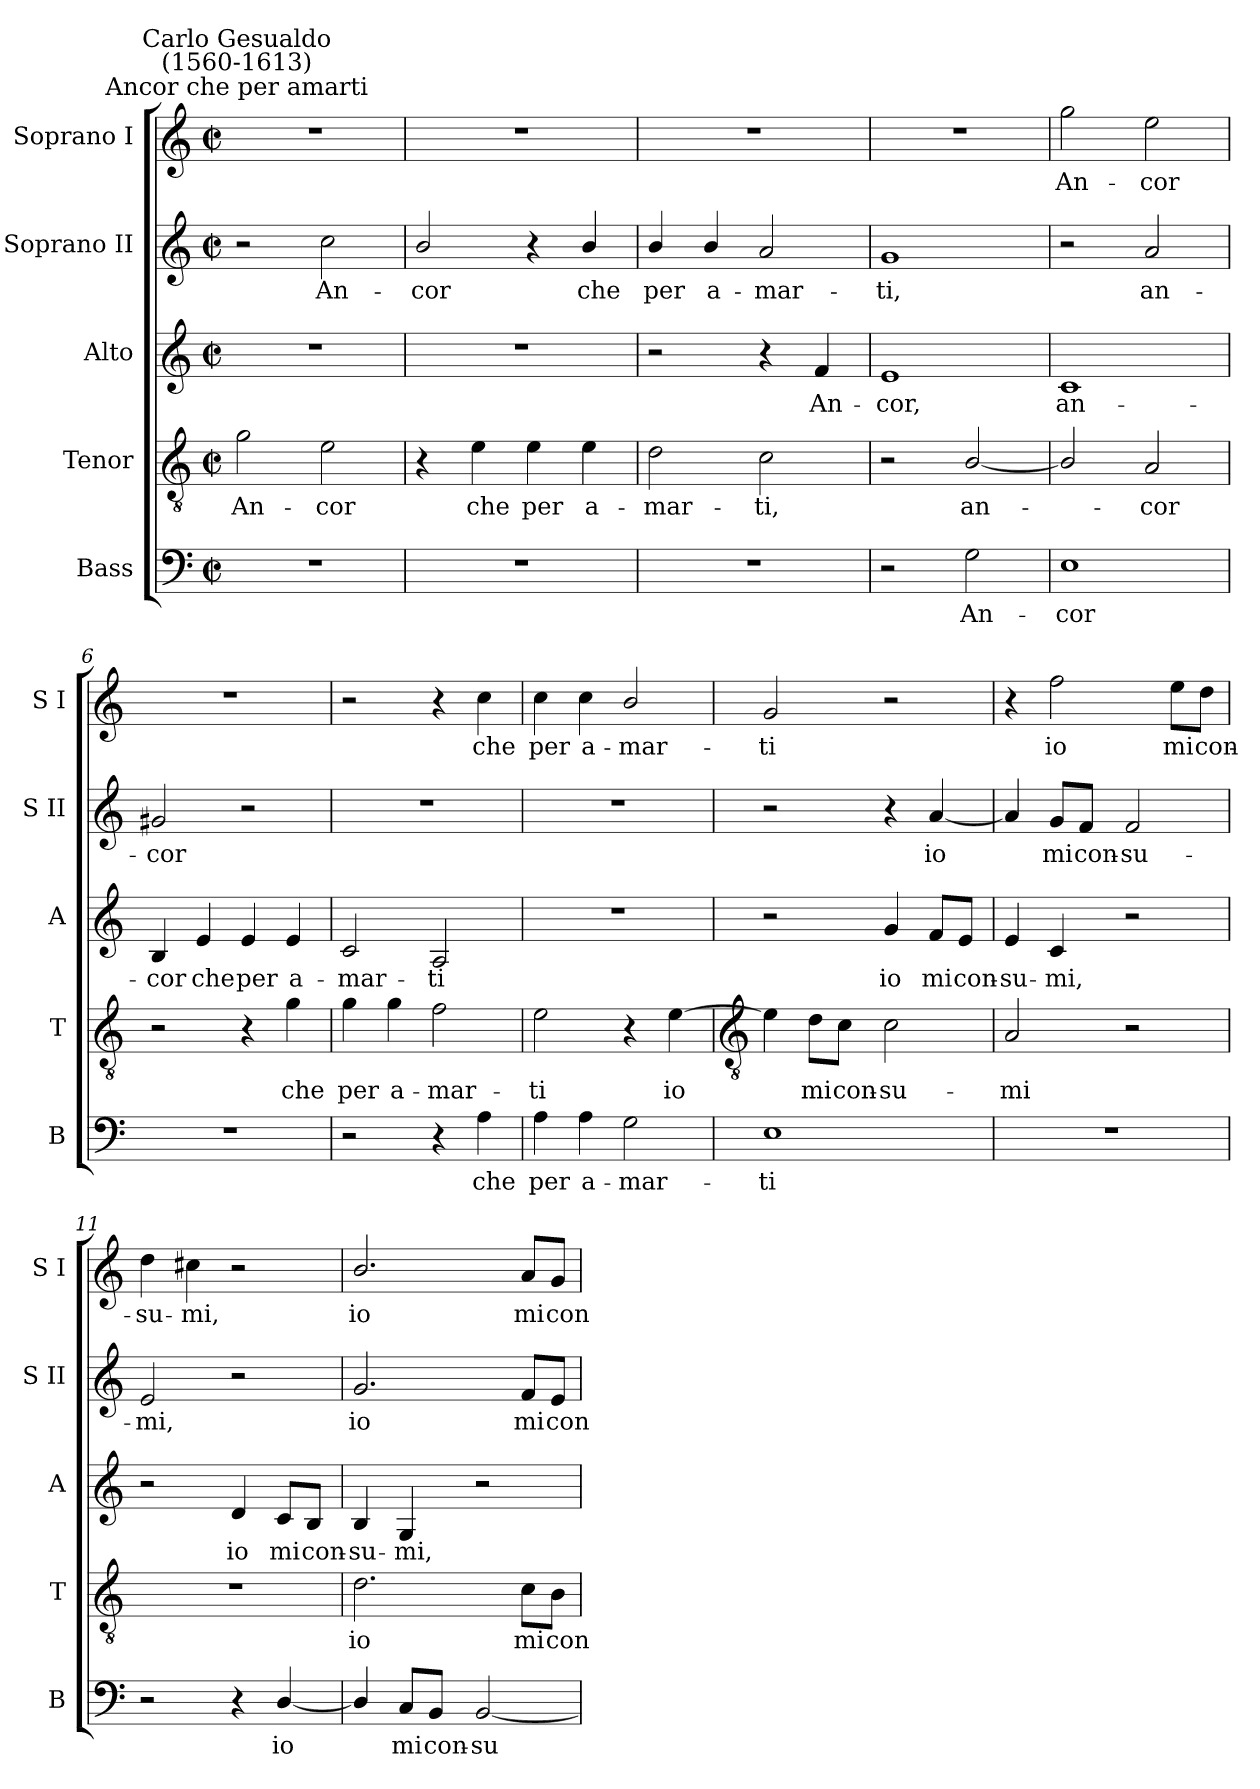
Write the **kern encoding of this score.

**kern	**text	**kern	**text	**kern	**text	**kern	**text	**kern	**text
*part5	*part5	*part4	*part4	*part3	*part3	*part2	*part2	*part1	*part1
*staff5	*staff5	*staff4	*staff4	*staff3	*staff3	*staff2	*staff2	*staff1	*staff1
*I"Bass	*	*I"Tenor	*	*I"Alto	*	*I"Soprano II	*	*I"Soprano I	*
*I'B	*	*I'T	*	*I'A	*	*I'S II	*	*I'S I	*
*clefF4	*	*clefGv2	*	*clefG2	*	*clefG2	*	*clefG2	*
*k[]	*	*k[]	*	*k[]	*	*k[]	*	*k[]	*
*C:	*	*C:	*	*C:	*	*C:	*	*C:	*
*M2/2	*	*M2/2	*	*M2/2	*	*M2/2	*	*M2/2	*
*met(c|)	*	*met(c|)	*	*met(c|)	*	*met(c|)	*	*met(c|)	*
=1	=1	=1	=1	=1	=1	=1	=1	=1	=1
!	!	!	!	!	!	!	!	!LO:TX:a:cj:t=Ancor che per amarti	!
!	!	!	!	!	!	!	!	!LO:TX:a:cj:t=Carlo Gesualdo\n(1560-1613)	!
!	!	!	!LO:LY:b	!	!	!	!	!	!
1r	.	2g	An-	1r	.	2r	.	1r	.
!	!	!	!LO:LY:b	!	!	!	!LO:LY:b	!	!
.	.	2e	-cor	.	.	2cc	An-	.	.
=2	=2	=2	=2	=2	=2	=2	=2	=2	=2
!	!	!	!	!	!	!	!LO:LY:b	!	!
1r	.	4r	.	1r	.	2b/	-cor	1r	.
!	!	!	!LO:LY:b	!	!	!	!	!	!
.	.	4e	che	.	.	.	.	.	.
!	!	!	!LO:LY:b	!	!	!	!	!	!
.	.	4e	per	.	.	4r	.	.	.
!	!	!	!LO:LY:b	!	!	!	!LO:LY:b	!	!
.	.	4e	a-	.	.	4b/	che	.	.
=3	=3	=3	=3	=3	=3	=3	=3	=3	=3
!	!	!	!LO:LY:b	!	!	!	!LO:LY:b	!	!
1r	.	2d	-mar-	2r	.	4b/	per	1r	.
!	!	!	!	!	!	!	!LO:LY:b	!	!
.	.	.	.	.	.	4b/	a-	.	.
!	!	!	!LO:LY:b	!	!	!	!LO:LY:b	!	!
.	.	2c	-ti,	4r	.	2a	-mar-	.	.
!	!	!	!	!	!LO:LY:b	!	!	!	!
.	.	.	.	4f	An-	.	.	.	.
=4	=4	=4	=4	=4	=4	=4	=4	=4	=4
!	!	!	!	!	!LO:LY:b	!	!LO:LY:b	!	!
2r	.	2r	.	1e	-cor,	1g	-ti,	1r	.
!	!LO:LY:b	!	!LO:LY:b	!	!	!	!	!	!
2G	An-	[2B/	an-	.	.	.	.	.	.
=5	=5	=5	=5	=5	=5	=5	=5	=5	=5
!	!LO:LY:b	!	!	!	!LO:LY:b	!	!	!	!LO:LY:b
1E	-cor	2B/]	.	1c	an-	2r	.	2gg	An-
!	!	!	!LO:LY:b	!	!	!	!LO:LY:b	!	!LO:LY:b
.	.	2A	cor	.	.	2a	an-	2ee	-cor
=6	=6	=6	=6	=6	=6	=6	=6	=6	=6
!	!	!	!	!	!LO:LY:b	!	!LO:LY:b	!	!
1r	.	2r	.	4B	-cor	2g#X	-cor	1r	.
!	!	!	!	!	!LO:LY:b	!	!	!	!
.	.	.	.	4e	che	.	.	.	.
!	!	!	!	!	!LO:LY:b	!	!	!	!
.	.	4r	.	4e	per	2r	.	.	.
!	!	!	!LO:LY:b	!	!LO:LY:b	!	!	!	!
.	.	4g	che	4e	a-	.	.	.	.
=7	=7	=7	=7	=7	=7	=7	=7	=7	=7
!	!	!	!LO:LY:b	!	!LO:LY:b	!	!	!	!
2r	.	4g	per	2c	-mar-	1r	.	2r	.
!	!	!	!LO:LY:b	!	!	!	!	!	!
.	.	4g	a-	.	.	.	.	.	.
!	!	!	!LO:LY:b	!	!LO:LY:b	!	!	!	!
4r	.	2f	-mar-	2A	-ti	.	.	4r	.
!	!LO:LY:b	!	!	!	!	!	!	!	!LO:LY:b
4A	che	.	.	.	.	.	.	4cc	che
=8	=8	=8	=8	=8	=8	=8	=8	=8	=8
!	!LO:LY:b	!	!LO:LY:b	!	!	!	!	!	!LO:LY:b
4A	per	2e	-ti	1r	.	1r	.	4cc	per
!	!LO:LY:b	!	!	!	!	!	!	!	!LO:LY:b
4A	a-	.	.	.	.	.	.	4cc	a-
!	!LO:LY:b	!	!	!	!	!	!	!	!LO:LY:b
2G	-mar-	4r	.	.	.	.	.	2b/	-mar-
!	!	!	!LO:LY:b	!	!	!	!	!	!
.	.	[4e	io	.	.	.	.	.	.
!!LO:LB:g=z
=9	=9	=9	=9	=9	=9	=9	=9	=9	=9
*	*	*clefGv2	*	*	*	*	*	*	*
!	!LO:LY:b	!	!	!	!	!	!	!	!LO:LY:b
1E	-ti	4e]	.	2r	.	2r	.	2g	-ti
!	!	!	!LO:LY:b	!	!	!	!	!	!
.	.	8d\L	mi	.	.	.	.	.	.
!	!	!	!LO:LY:b	!	!	!	!	!	!
.	.	8c\J	con-	.	.	.	.	.	.
!	!	!	!LO:LY:b	!	!LO:LY:b	!	!	!	!
.	.	2c	-su-	4g	io	4r	.	2r	.
!	!	!	!	!	!LO:LY:b	!	!LO:LY:b	!	!
.	.	.	.	8f/L	mi	[4a	io	.	.
!	!	!	!	!	!LO:LY:b	!	!	!	!
.	.	.	.	8e/J	con-	.	.	.	.
=10	=10	=10	=10	=10	=10	=10	=10	=10	=10
!	!	!	!LO:LY:b	!	!LO:LY:b	!	!	!	!
1r	.	2A	-mi	4e	-su-	4a]	.	4r	.
!	!	!	!	!	!LO:LY:b	!	!LO:LY:b	!	!LO:LY:b
.	.	.	.	4c	-mi,	8g/L	mi	2ff	io
!	!	!	!	!	!	!	!LO:LY:b	!	!
.	.	.	.	.	.	8f/J	con-	.	.
!	!	!	!	!	!	!	!LO:LY:b	!	!
.	.	2r	.	2r	.	2f	-su-	.	.
!	!	!	!	!	!	!	!	!	!LO:LY:b
.	.	.	.	.	.	.	.	8ee\L	mi
!	!	!	!	!	!	!	!	!	!LO:LY:b
.	.	.	.	.	.	.	.	8dd\J	con-
=11	=11	=11	=11	=11	=11	=11	=11	=11	=11
!	!	!	!	!	!	!	!LO:LY:b	!	!LO:LY:b
2r	.	1r	.	2r	.	2e	-mi,	4dd	-su-
!	!	!	!	!	!	!	!	!	!LO:LY:b
.	.	.	.	.	.	.	.	4cc#X	-mi,
!	!	!	!	!	!LO:LY:b	!	!	!	!
4r	.	.	.	4d	io	2r	.	2r	.
!	!LO:LY:b	!	!	!	!LO:LY:b	!	!	!	!
[4D/	io	.	.	8c/L	mi	.	.	.	.
!	!	!	!	!	!LO:LY:b	!	!	!	!
.	.	.	.	8B/J	con-	.	.	.	.
=12	=12	=12	=12	=12	=12	=12	=12	=12	=12
!	!	!	!LO:LY:b	!	!LO:LY:b	!	!LO:LY:b	!	!LO:LY:b
4D/]	.	2.d	io	4B	-su-	2.g	io	2.b/	io
!	!LO:LY:b	!	!	!	!LO:LY:b	!	!	!	!
8C/L	mi	.	.	4G	-mi,	.	.	.	.
!	!LO:LY:b	!	!	!	!	!	!	!	!
8BB/J	con-	.	.	.	.	.	.	.	.
!	!LO:LY:b	!	!	!	!	!	!	!	!
[2BB	-su-	.	.	2r	.	.	.	.	.
!	!	!	!LO:LY:b	!	!	!	!LO:LY:b	!	!LO:LY:b
.	.	8c\L	mi	.	.	8f/L	mi	8a/L	mi
!	!	!	!LO:LY:b	!	!	!	!LO:LY:b	!	!LO:LY:b
.	.	8B\J	con-	.	.	8e/J	con-	8g/J	con-
=	=	=	=	=	=	=	=	=	=
*-	*-	*-	*-	*-	*-	*-	*-	*-	*-
